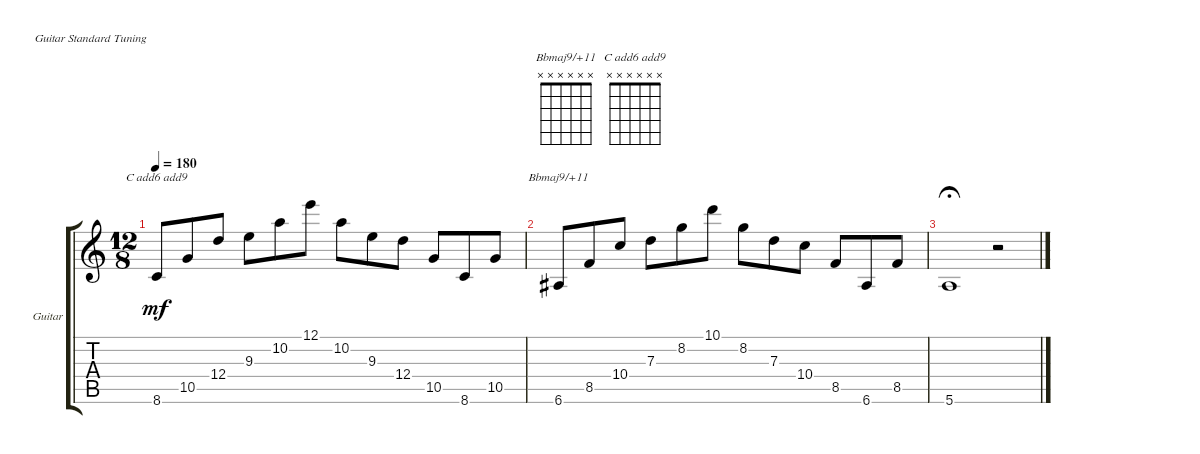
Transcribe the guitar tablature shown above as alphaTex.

\defaultSystemsLayout 4
\bracketExtendMode groupsimilarinstruments
\firstSystemTrackNameOrientation horizontal
\otherSystemsTrackNameOrientation horizontal
\track ("Guitar" "Guitar") {instrument overdrivenguitar}
\staff {score tabs}
\tuning (E4 B3 G3 D3 A2 E2)
\chord ("Bbmaj9/+11" x x x x x x)
\chord ("C add6 add9" x x x x x x)
\ts (12 8)
\tempo 180
\clef g2
\ks c
8.6.8{ch "C add6 add9" dy mf} 10.5.8 12.4.8 9.3.8 10.2.8 12.1.8 10.2.8 9.3.8 12.4.8 10.5.8 8.6.8 10.5.8 |
6.6.8{ch "Bbmaj9/+11"} 8.5.8 10.4.8 7.3.8 8.2.8 10.1.8 8.2.8 7.3.8 10.4.8 8.5.8 6.6.8 8.5.8 |
5.6.1{fermata (medium 0.5)} r.2
